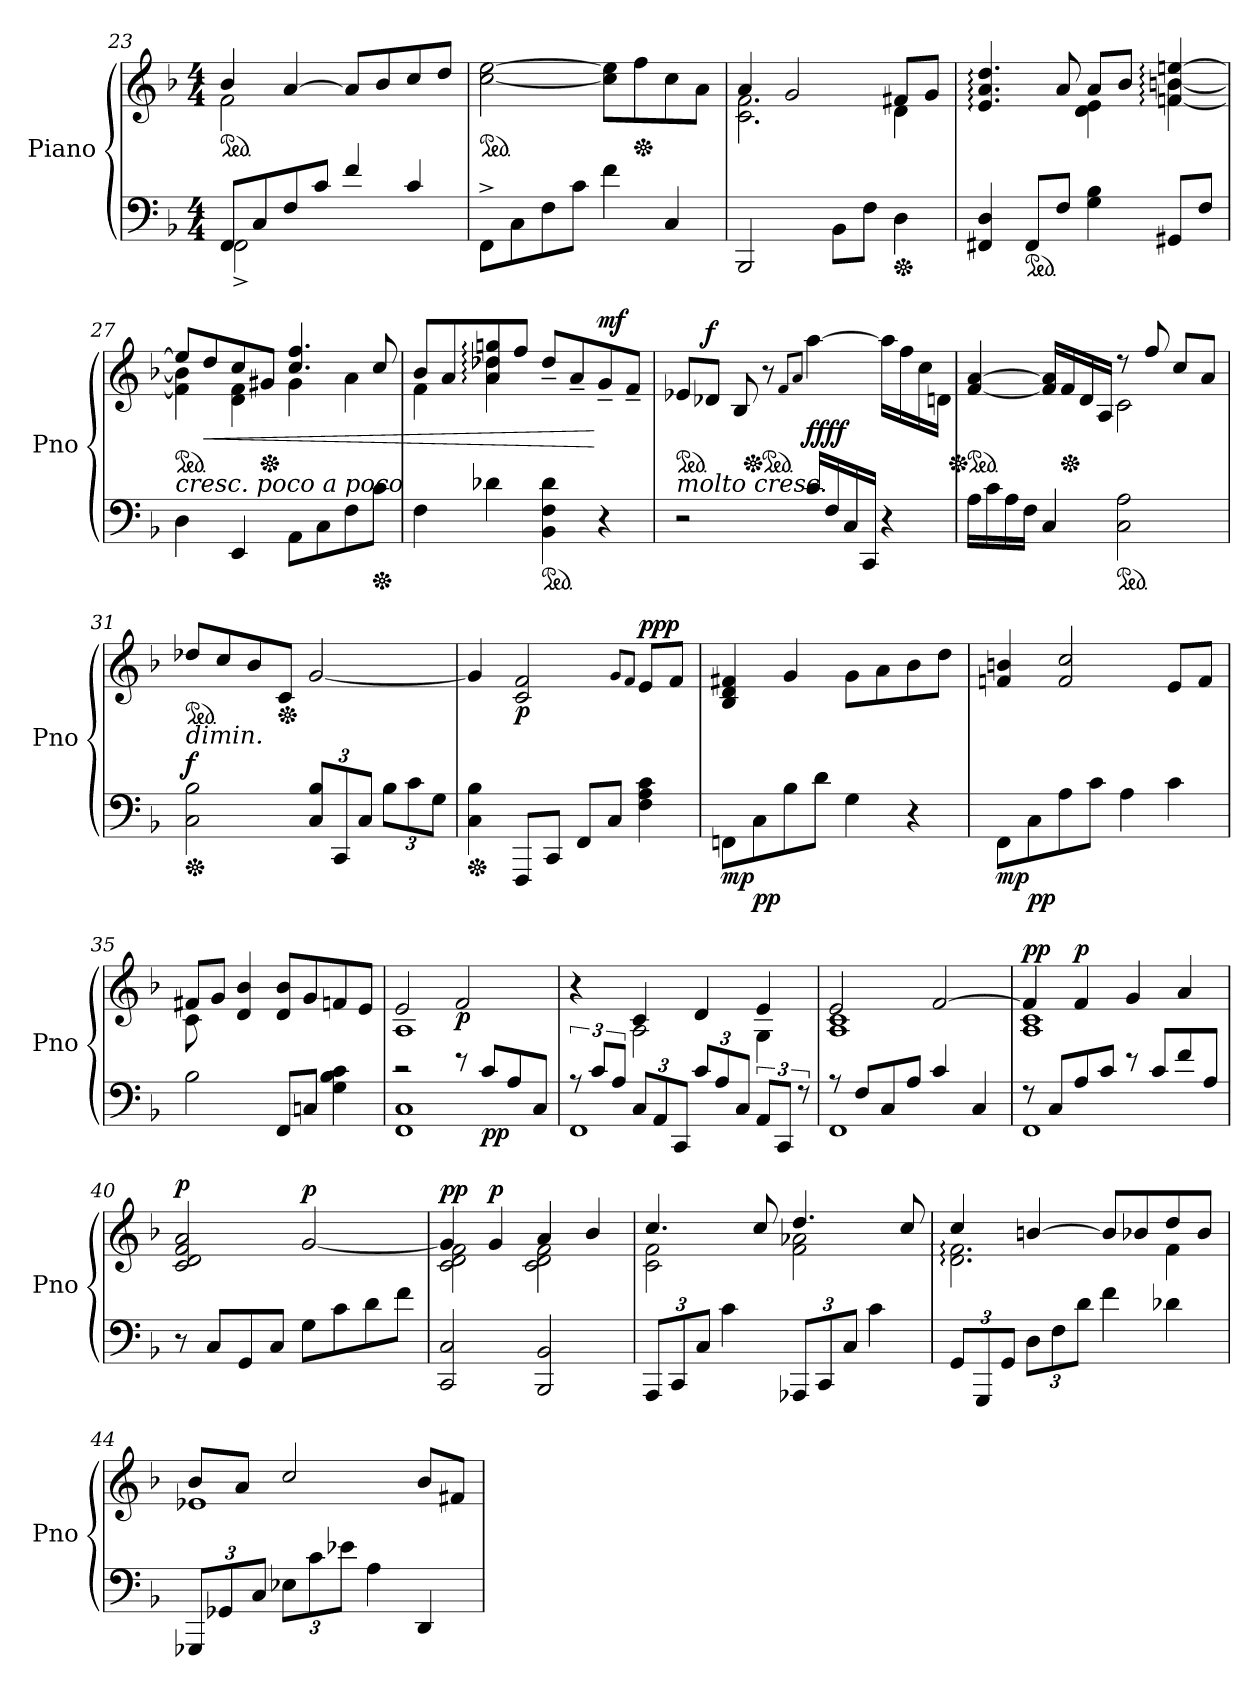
**kern	**kern	**dynam
*part1	*part1	*part1
*staff2	*staff1	*staff1/2
*I"Piano	*	*
*I'Pno	*	*
*clefF4	*clefG2	*
*k[b-]	*k[b-]	*
*M4/4	*M4/4	*
=23	=23	=23
*^	*	*
*	*	*ped	*
*	*	*^	*
8FF/L	2FF^\	4b-/	2f\	.
8C/	.	.	.	.
8F/	.	[4a/	.	.
8c/J	.	.	.	.
4f/	2ryy	8a/L]	2ryy	.
.	.	8b-/	.	.
4c/	.	8cc/	.	.
.	.	8dd/J	.	.
*v	*v	*	*	*
*	*v	*v	*
=24	=24	=24
*	*ped	*
8FF^\L	[2cc\ [2ee\	.
8C\	.	.
8F\	.	.
8c\J	.	.
4f\	8cc\] 8ee\]L	.
*	*Xped	*
.	8ff\	.
4C/	8cc\	.
.	8a\J	.
=25	=25	=25
*	*^	*
2BBB-/	4a/	2.c\ 2.f\	.
.	2g/	.	.
8BB-\L	.	.	.
8F\J	.	.	.
*Xped	*	*	*
4D\	8f#X/L	4d\	.
.	8g/J	.	.
!!LO:LB:g=z	!!
=26	=26	=26	=26
4FF#X/ 4D/	4.e/: 4.a/: 4.dd/:	2ryy	.
*ped	*	*	*
8FF#/L	.	.	.
8F/J	8a/	.	.
4G\ 4B-\	8a/L	4d\ 4e\	.
.	8b-/J	.	.
8GG#X/L	4fn/: 4bn/: [4een/:	[4f\ [4b\	.
8F/J	.	.	.
=27	=27	=27	=27
*	*ped	*	*
!LO:TX:a:i:t=cresc. poco a poco	!	!	!
4D\	8ee/L]	4f\] 4b\]	.
!	!	!	!LO:HP:b
.	8dd/	.	<
4EE/	8cc/	4d\ 4f\	.
*	*Xped	*	*
.	8g#X/J	.	.
8AA\L	4.cc/ 4.ff/	4g#\	.
8C\	.	.	.
8F\	.	4a\	.
*Xped	*	*	*
8c\J	8cc/	.	.
=28	=28	=28	=28
4F\	8b-/L	4f\	.
.	8a/	.	.
4d-X\	8a/: 8dd-X/: 8ggn/:	4a\ 4dd-\	.
.	8ff/J	.	.
*ped	*	*	*
*	*MM60	*	*
4BB-\ 4F\ 4d-\	8dd-~/L	2ryy	.
.	8a~/	.	.
!	!	!	!LO:DY:n=1:a
4r	8g~/	.	[ mf
.	8f~/J	.	.
*	*v	*v	*
!!LO:LB:g=z
=29	=29	=29
*	*ped	*
!LO:TX:a:i:t=molto cresc.	!	!
2r	8e-X/L	.
!	!	!LO:DY:a
.	8d-X/J	f
.	8B-/	.
*	*Xped	*
*	*ped	*
.	8r	.
.	8qf/L	.
.	8qa/J	.
!	!	!LO:DY:a=2
!	!	!LO:DY:n=1:a
16c/LL	[4aa\	ff ff
16F/	.	.
16C/	.	.
16CC/JJ	.	.
4r	16aa\LL]	.
.	16ff\	.
.	16cc\	.
.	16dn\JJ	.
=30	=30	=30
*	*Xped	*
*	*ped	*
*	*^	*
16A\LL	[4f/ [4a/	2ryy	.
16c\	.	.	.
16A\	.	.	.
16F\JJ	.	.	.
4C/	16f/] 16a/]LL	.	.
*	*Xped	*	*
.	16f/	.	.
.	16d/	.	.
.	16A/JJ	.	.
*ped	*	*	*
2C\ 2A\	8r	2c\	.
.	8ff/	.	.
.	8cc/L	.	.
.	8a/J	.	.
*	*v	*v	*
=31	=31	=31
*Xped	*	*
*	*ped	*
!LO:TX:a:i:t=dimin.	!	!
!	!	!LO:DY:a=2
2C\ 2B-\	8dd-X/L	f
.	8cc/	.
.	8b-/	.
*	*Xped	*
.	8c/J	.
*Xbrackettup	*	*
12C/ 12B-/L	[2g/	.
12CC/	.	.
12C/J	.	.
12B-\L	.	.
12c\	.	.
12G\J	.	.
!!LO:LB:g=z
=32	=32	=32
*Xped	*	*
4C\ 4B-\	4g/]	.
*	*MM66	*
!	!	!LO:DY:b
8FFF/L	2c/ 2f/	p
8CC/J	.	.
8FF/L	.	.
8C/J	.	.
.	8qg/L	.
.	8qf/J	.
!	!	!LO:DY:b=2
!	!	!LO:DY:n=1:a
4F\ 4A\ 4c\	8e/L	pp p
.	8f/J	.
=33	=33	=33
!	!	!LO:DY:b=2
8FFn\L	4B-/ 4d/ 4f#X/	mp
!	!	!LO:DY:b=2
8C\	.	pp
8B-\	4g/	.
8d\J	.	.
4G\	8g\L	.
.	8a\	.
4r	8b-\	.
.	8dd\J	.
=34	=34	=34
!	!	!LO:DY:b=2
8FF\L	4fn/ 4bn/	mp
!	!	!LO:DY:b=2
8C\	.	pp
8A\	2f/ 2cc/	.
8c\J	.	.
4A\	.	.
4c\	8e/L	.
.	8f/J	.
=35	=35	=35
*	*^	*
2B-\	8f#X/L	8c\	.
.	8g/J	2..ryy	.
.	4d/ 4b-/	.	.
8FF/L	8d/ 8b-/L	.	.
8Cn/J	8g/	.	.
4G\ 4B-\ 4c\	8fn/	.	.
.	8e/J	.	.
!!LO:LB:g=z	!!
=36	=36	=36	=36
*^	*	*	*
2r	1FF 1C	2e/	1A	.
!	!	!	!	!LO:DY:b
8r	.	2f/	.	p
!	!	!	!	!LO:DY:b=2
8c/L	.	.	.	pp
8A/	.	.	.	.
8C/J	.	.	.	.
=37	=37	=37	=37	=37
*brackettup	*	*	*	*
12r	1FF	4r	4reyy	.
12c/L	.	.	.	.
12A/J	.	.	.	.
*Xbrackettup	*	*	*	*
12C/L	.	4c/	2A\	.
12AA/	.	.	.	.
12CC/J	.	.	.	.
12c/L	.	4d/	.	.
12A/	.	.	.	.
12C/J	.	.	.	.
*brackettup	*	*	*	*
12AA/L	.	4e/	4G\	.
12CC/J	.	.	.	.
12r	.	.	.	.
=38	=38	=38	=38	=38
8r	1FF	2e/	1A 1c	.
8F/L	.	.	.	.
8C/	.	.	.	.
8A/J	.	.	.	.
4c/	.	[2f/	.	.
4C/	.	.	.	.
=39	=39	=39	=39	=39
!	!	!	!	!LO:DY:a
8r	1FF	4f/]	1A 1c	pp
8C/L	.	.	.	.
!	!	!	!	!LO:DY:a
8A/	.	4f/	.	p
8c/J	.	.	.	.
8r	.	4g/	.	.
8c/L	.	.	.	.
8f/	.	4a/	.	.
8A/J	.	.	.	.
*v	*v	*	*	*
*	*v	*v	*
!!LO:LB:g=z
=40	=40	=40
!	!	!LO:DY:a
8r	2c/ 2d/ 2f/ 2a/	p
8C/L	.	.
8GG/	.	.
8C/J	.	.
!	!	!LO:DY:a
8G\L	[2g/	p
8c\	.	.
8d\	.	.
8f\J	.	.
=41	=41	=41
*	*^	*
!	!	!	!LO:DY:a
2CC/ 2C/	4g/]	2c\ 2d\ 2f\	pp
!	!	!	!LO:DY:a
.	4g/	.	p
2BBB-/ 2BB-/	4a/	2c\ 2d\ 2f\	.
.	4b-/	.	.
=42	=42	=42	=42
*Xbrackettup	*	*	*
12AAA/L	4.cc/	2c\ 2f\	.
12CC/	.	.	.
12C/J	.	.	.
4c\	.	.	.
.	8cc/	.	.
12AAA-X/L	4.dd/	2f\ 2a-X\	.
12CC/	.	.	.
12C/J	.	.	.
4c\	.	.	.
.	8cc/	.	.
=43	=43	=43	=43
12GG/L	4cc/	2.d\: 2.f\:	.
12GGG/	.	.	.
12GG/J	.	.	.
12D\L	[4bn/	.	.
12F\	.	.	.
12d\J	.	.	.
4f\	8b/L]	.	.
.	8b-X/	.	.
4d-X\	8dd/	4f\	.
.	8b-/J	.	.
!!LO:LB:g=z	!!
=44	=44	=44	=44
12GGG-X/L	8b-/L	1e-X	.
12GG-X/	.	.	.
.	8a/J	.	.
12C/J	.	.	.
12E-X\L	2cc/	.	.
12c\	.	.	.
12e-X\J	.	.	.
4A\	.	.	.
4DD/	8b-/L	.	.
.	8f#X/J	.	.
*	*v	*v	*
=	=	=
*-	*-	*-
